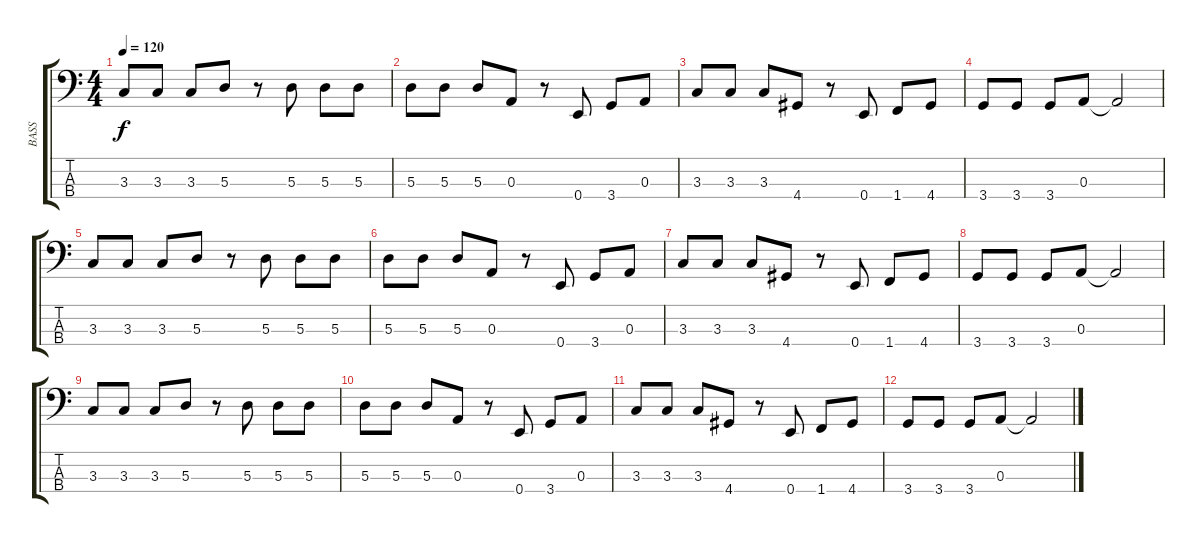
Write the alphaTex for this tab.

\track ("BASS" "BASS") {instrument electricbassfinger}
\staff {score tabs}
\tuning (G2 D2 A1 E1) {hide}
\ts (4 4)
\tempo 120
\clef f4
\ks c
3.3.8{dy f} 3.3.8 3.3.8 5.3.8 r.8 5.3.8 5.3.8 5.3.8 |
5.3.8 5.3.8 5.3.8 0.3.8 r.8 0.4.8 3.4.8 0.3.8 |
3.3.8 3.3.8 3.3.8 4.4.8 r.8 0.4.8 1.4.8 4.4.8 |
3.4.8 3.4.8 3.4.8 0.3.8 0.3{t}.2 |
3.3.8 3.3.8 3.3.8 5.3.8 r.8 5.3.8 5.3.8 5.3.8 |
5.3.8 5.3.8 5.3.8 0.3.8 r.8 0.4.8 3.4.8 0.3.8 |
3.3.8 3.3.8 3.3.8 4.4.8 r.8 0.4.8 1.4.8 4.4.8 |
3.4.8 3.4.8 3.4.8 0.3.8 0.3{t}.2 |
3.3.8 3.3.8 3.3.8 5.3.8 r.8 5.3.8 5.3.8 5.3.8 |
5.3.8 5.3.8 5.3.8 0.3.8 r.8 0.4.8 3.4.8 0.3.8 |
3.3.8 3.3.8 3.3.8 4.4.8 r.8 0.4.8 1.4.8 4.4.8 |
3.4.8 3.4.8 3.4.8 0.3.8 0.3{t}.2
